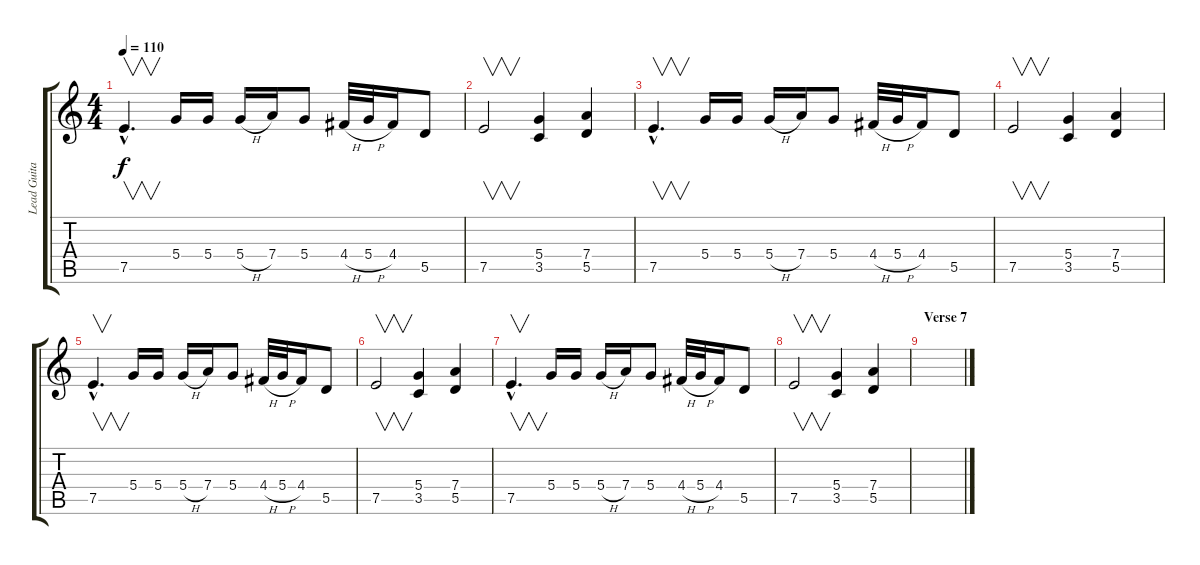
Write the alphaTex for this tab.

\track ("Lead Guitar" "Lead Guita") {instrument distortionguitar}
\staff {score tabs}
\tuning (E4 B3 G3 D3 A2 E2) {hide}
\ts (4 4)
\tempo 110
\clef g2
\ks c
7.5{hac}.4{v d dy f} 5.4.16 5.4.16 5.4{h}.16 7.4.16 5.4.8 4.4{h}.32 5.4{h}.32 4.4.16 5.5.8 |
7.5.2{v} (5.4 3.5).4 (7.4 5.5).4 |
7.5{hac}.4{v d} 5.4.16 5.4.16 5.4{h}.16 7.4.16 5.4.8 4.4{h}.32 5.4{h}.32 4.4.16 5.5.8 |
7.5.2{v} (5.4 3.5).4 (7.4 5.5).4 |
7.5{hac}.4{v d} 5.4.16 5.4.16 5.4{h}.16 7.4.16 5.4.8 4.4{h}.32 5.4{h}.32 4.4.16 5.5.8 |
7.5.2{v} (5.4 3.5).4 (7.4 5.5).4 |
7.5{hac}.4{v d} 5.4.16 5.4.16 5.4{h}.16 7.4.16 5.4.8 4.4{h}.32 5.4{h}.32 4.4.16 5.5.8 |
7.5.2{v} (5.4 3.5).4 (7.4 5.5).4 |
\section ("" "Verse 7")
